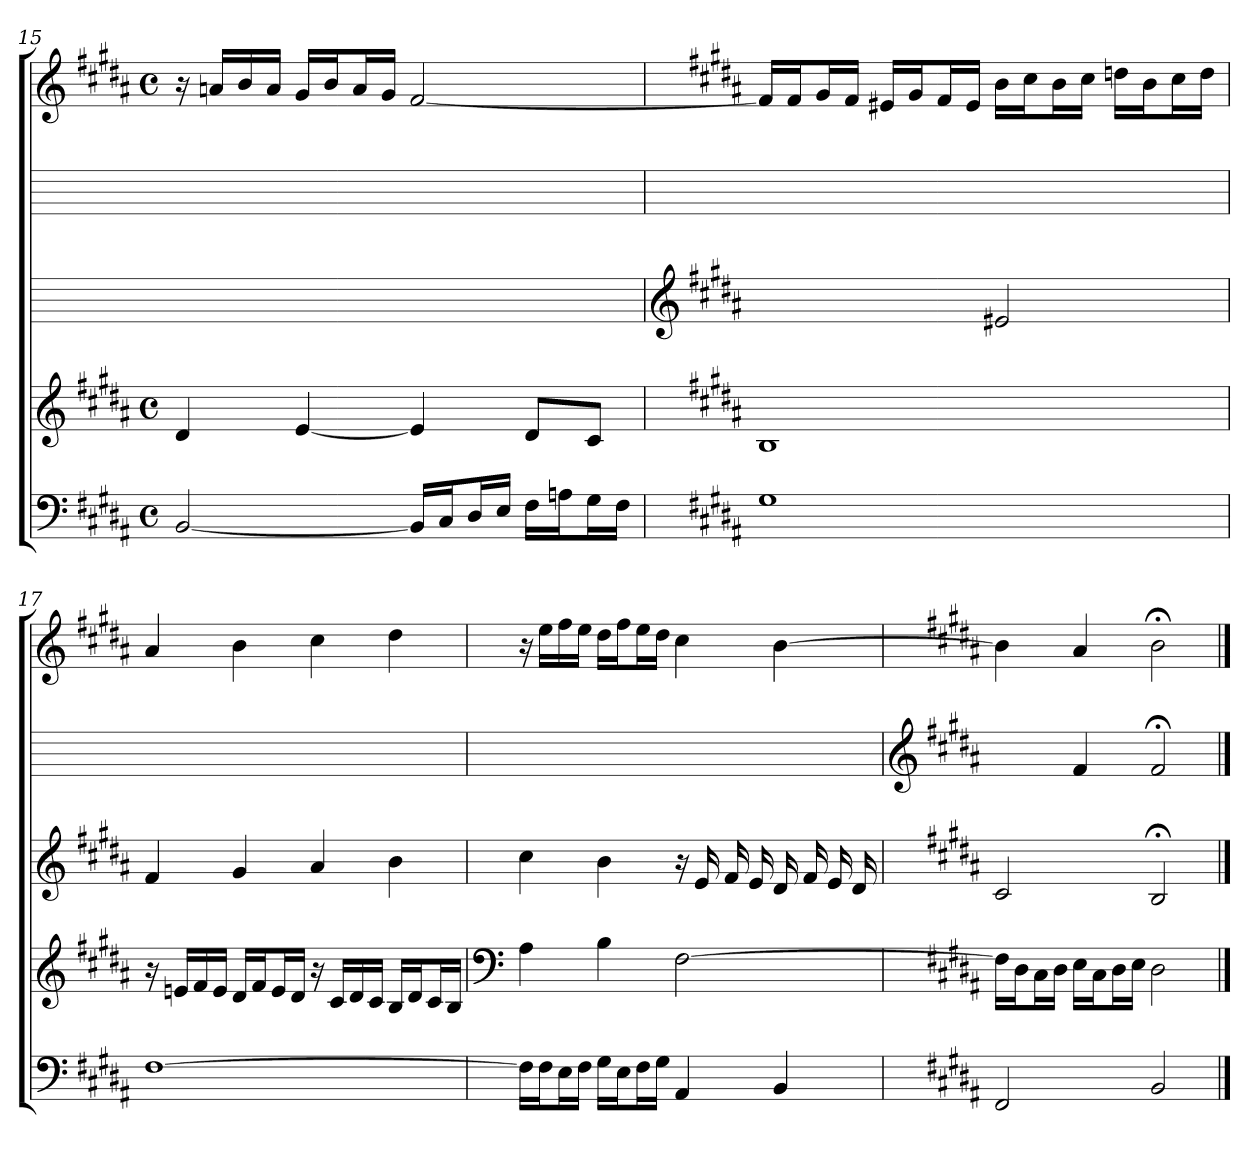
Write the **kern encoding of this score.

**kern	**kern	**kern	**kern	**kern
*part5	*part4	*part3	*part2	*part1
*staff5	*staff4	*staff3	*staff2	*staff1
*clefF4	*clefG2	*	*	*clefG2
*k[f#c#g#d#a#]	*k[f#c#g#d#a#]	*	*	*k[f#c#g#d#a#]
*B:	*B:	*	*	*B:
*M4/4	*M4/4	*	*	*M4/4
*met(c)	*met(c)	*	*	*met(c)
=15	=15	=15	=15	=15
[2BB	4d#	1ryy	1ryy	16r
.	.	.	.	16an/LL
.	.	.	.	16b/
.	.	.	.	16a/JJ
.	[4e	.	.	16g#/LL
.	.	.	.	16b/J
.	.	.	.	16a/L
.	.	.	.	16g#/JJ
16BB/LL]	4e]	.	.	[2f#
16C#/J	.	.	.	.
16D#/L	.	.	.	.
16E/JJ	.	.	.	.
16F#\LL	8d#/L	.	.	.
16An\J	.	.	.	.
16G#\L	8c#/J	.	.	.
16F#\JJ	.	.	.	.
=16	=16	=16	=16	=16
*	*	*clefG2	*	*
*	*	*k[f#c#g#d#a#]	*	*
1G#	1B	2ryy	1ryy	16f#/LL]
.	.	.	.	16f#/J
.	.	.	.	16g#/L
.	.	.	.	16f#/JJ
.	.	.	.	16e#X/LL
.	.	.	.	16g#/J
.	.	.	.	16f#/L
.	.	.	.	16e#/JJ
.	.	2e#X	.	16b\LL
.	.	.	.	16cc#\J
.	.	.	.	16b\L
.	.	.	.	16cc#\JJ
.	.	.	.	16ddn\LL
.	.	.	.	16b\J
.	.	.	.	16cc#\L
.	.	.	.	16dd\JJ
=17	=17	=17	=17	=17
[1F#	16r	4f#	1ryy	4a#
.	16en/LL	.	.	.
.	16f#/	.	.	.
.	16e/JJ	.	.	.
.	16d#/LL	4g#	.	4b
.	16f#/J	.	.	.
.	16e/L	.	.	.
.	16d#/JJ	.	.	.
.	16r	4a#	.	4cc#
.	16c#/LL	.	.	.
.	16d#/	.	.	.
.	16c#/JJ	.	.	.
.	16B/LL	4b	.	4dd#
.	16d#/J	.	.	.
.	16c#/L	.	.	.
.	16B/JJ	.	.	.
=18	=18	=18	=18	=18
*	*clefF4	*	*	*
16F#\LL]	4A#	4cc#	1ryy	16r
16F#\J	.	.	.	16ee\LL
16E\L	.	.	.	16ff#\
16F#\JJ	.	.	.	16ee\JJ
16G#\LL	4B	4b	.	16dd#\LL
16E\J	.	.	.	16ff#\J
16F#\L	.	.	.	16ee\L
16G#\JJ	.	.	.	16dd#\JJ
4AA#	[2F#	16r	.	4cc#
.	.	16e	.	.
.	.	16f#	.	.
.	.	16e	.	.
4BB	.	16d#	.	[4b
.	.	16f#	.	.
.	.	16e	.	.
.	.	16d#	.	.
=19	=19	=19	=19	=19
*	*	*	*clefG2	*
*	*	*	*k[f#c#g#d#a#]	*
2FF#	16F#\LL]	2c#	4ryy	4b]
.	16D#\J	.	.	.
.	16C#\L	.	.	.
.	16D#\JJ	.	.	.
.	16E\LL	.	4f#	4a#
.	16C#\J	.	.	.
.	16D#\L	.	.	.
.	16E\JJ	.	.	.
2BB	2D#	2B;<	2f#;<	2b;<
==	==	==	==	==
*-	*-	*-	*-	*-
